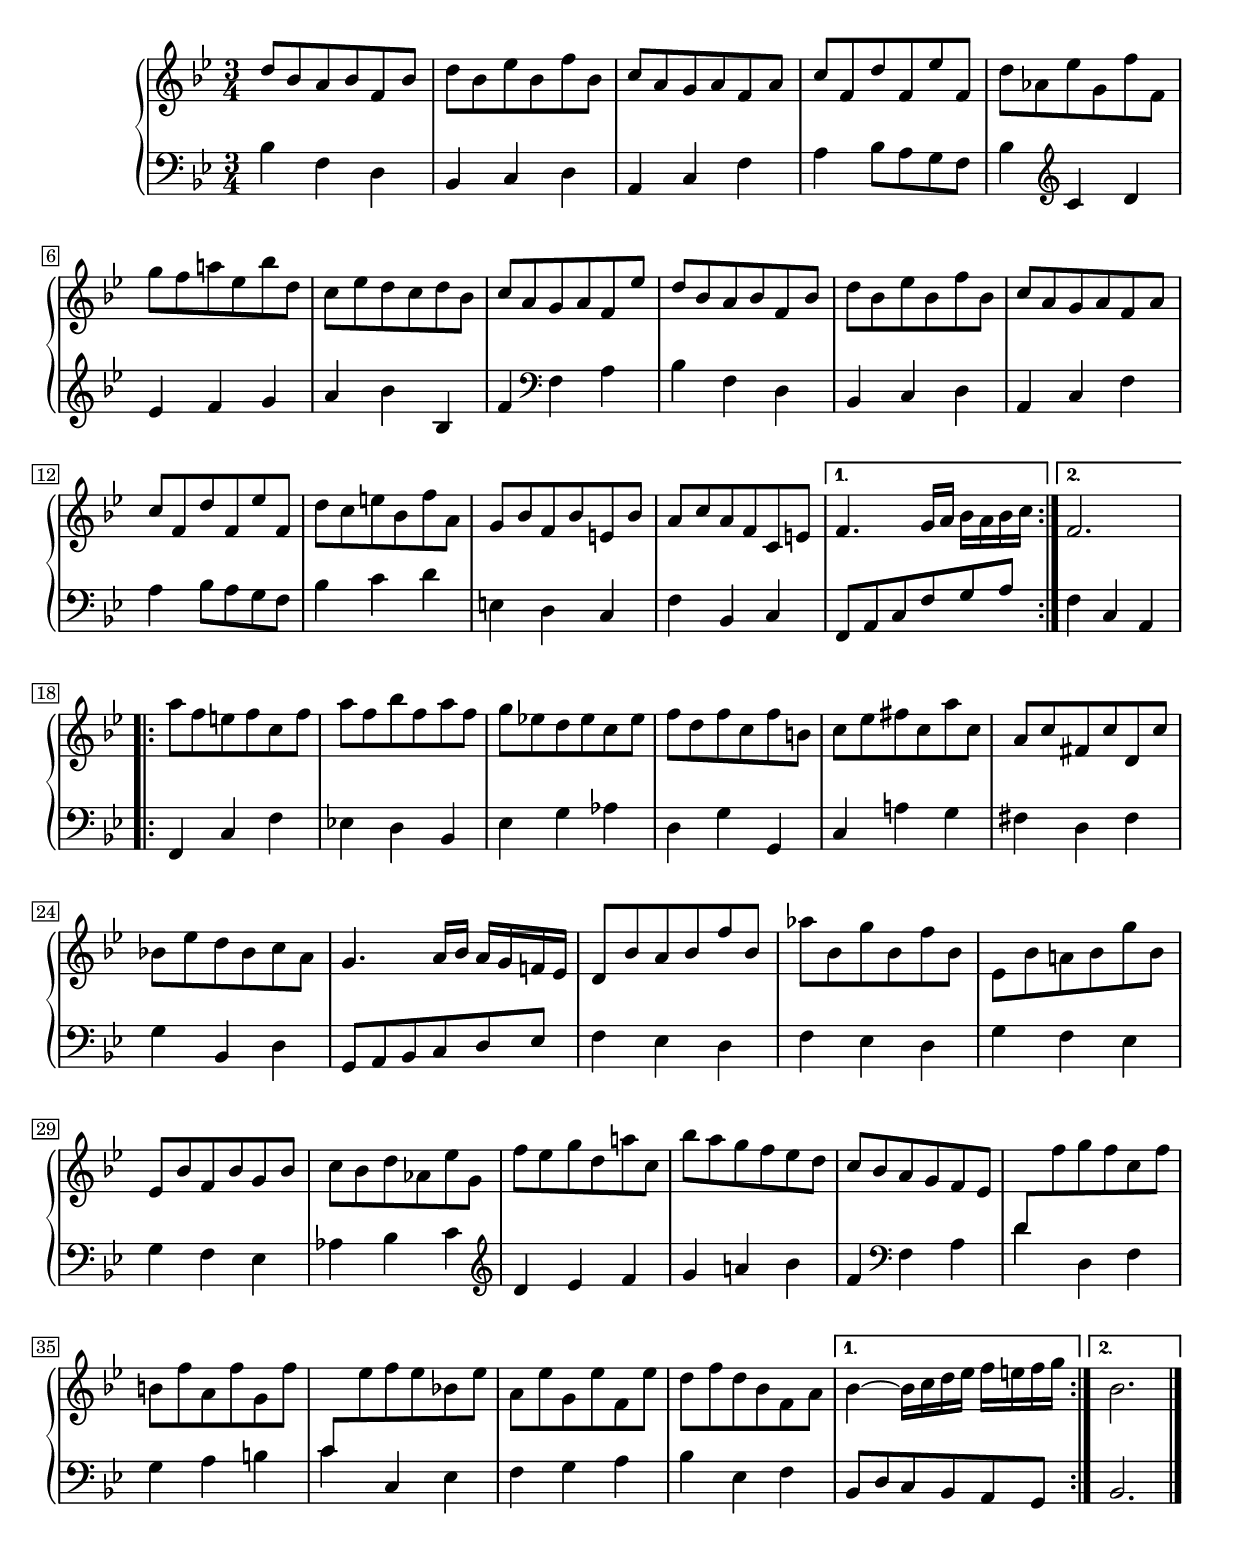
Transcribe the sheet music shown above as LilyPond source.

Global = {
  \key bes \major
  \time 3/4
  \include "../../global.ly"
}

staffLower = { \change Staff = "lower" }
staffUpper = { \change Staff = "upper" }

Soprano = \context Voice = "one" \relative c'' {
  \voiceOne
  \stemNeutral
  \override MultiMeasureRest.staff-position = #0
  \override Rest.staff-position = #0
  \label #'PartitaIMenuetI
  %1
  \repeat volta 2 {
  | d8 bes a bes f bes
  | d bes es bes f' bes,
  | c a g a f a
  | c f, d' f, es' f,
  %5
  | d' aes es' g, f' f,
  | g' f a! es bes' d,
  | c es d c d bes
  | c a g a f es'
  | d bes a bes f bes
  %10
  | d bes es bes f' bes,
  | c a g a f a
  | c f, d' f, es' f,
  | d' c e bes f' a,
  | g bes f bes e, bes'
  %15
  | a c a f c e
  | \alternative {
      { f4. g16 a bes a bes c }
      { f,2. }
    }
  }
  \break
  \repeat volta 2 {
  | a'8 f e f c f
  | a f bes f a f
  %20
  | g es! d es c es
  | f d f c f b,
  | c es fis c a' c,
  | a c fis, c' d, c'
  | bes! es d bes c a
  %25
  | g4. a16 bes a g f! es
  | d8 bes' a bes f' bes,
  | aes' bes, g' bes, f' bes,
  | es, bes' a! bes g' bes,
  | es, bes' f bes g bes
  %30
  | c bes d aes es' g,
  | f' es g d a'! c,
  | bes' a g f es d
  | c bes a g f es
  | \staffLower\stemUp d \staffUpper\stemNeutral f' g f c f
  %35
  | b, f' a, f' g, f'
  | \staffLower\stemUp c, \staffUpper\stemNeutral es' f es bes es
  | a, es' g, es' f, es'
  | d f d bes f a
  | \alternative {
      { bes4~ bes16 c d es f e f g }
      { bes,2. }
    }
  }
  \fine
}

Bass = \context Voice = "four" \relative c' {
  \voiceFour
  \stemNeutral\tieNeutral
  \override MultiMeasureRest.staff-position = #0
  \override Rest.staff-position = #0
  %1
  \repeat volta 2 {
  %1
  | bes4 f d
  | bes c d
  | a c f
  | a bes8 a g f
  %5
  | bes4 \clef treble c d
  | es f g
  | a bes bes,
  | f' \clef bass f, a
  | bes f d
  %10
  | bes c d
  | a c f
  | a bes8 a g f
  | bes4 c d
  | e, d c
  %15
  | f bes, c
  | \alternative {
      { f,8 a c f g a }
      { f4 c a }
    }
  }
  \repeat volta 2 {
  | f c' f
  | es! d bes
  | es g aes
  | d, g g,
  | c a'! g
  | fis d fis
  | g bes, d
  | g,8 a bes c d es
  | f4 es d
  | f es d
  | g f es
  | g f es
  | aes bes c
  | \clef treble d es f
  | g a! bes
  | f \clef bass f, a
  | d d, f
  | g a b
  | c c, es
  | f g a
  | bes es, f
  | \alternative {
      { bes,8 d c bes a g }
      { bes2. }
    }
  }
  \fine
}

\score {
  \new PianoStaff
  <<
    \accidentalStyle Score.piano
    \context Staff = "upper" <<
      \set Staff.midiInstrument = #"acoustic grand"
      \Global
      \clef treble
      \Soprano
    >>
    \context Staff = "lower" <<
      \set Staff.midiInstrument = #"acoustic grand"
      \Global
      \clef bass
      \Bass
    >>
  >>
  \header {
    composer = ##f % "Johann Sebastian @composer_lastnam@"
    opus = ##f % "BWV 825"
    title = \markup { "Menuet I" }
    subtitle = ##f
  }
  \layout {
    \context {
      \PianoStaff
      \override Parentheses.font-size = #-2
      \override TextScript.font-shape = #'italic
      \override TextScript.font-size = #-1
    }
  }
  \midi {
    \tempo 4 = 140
  }
}
